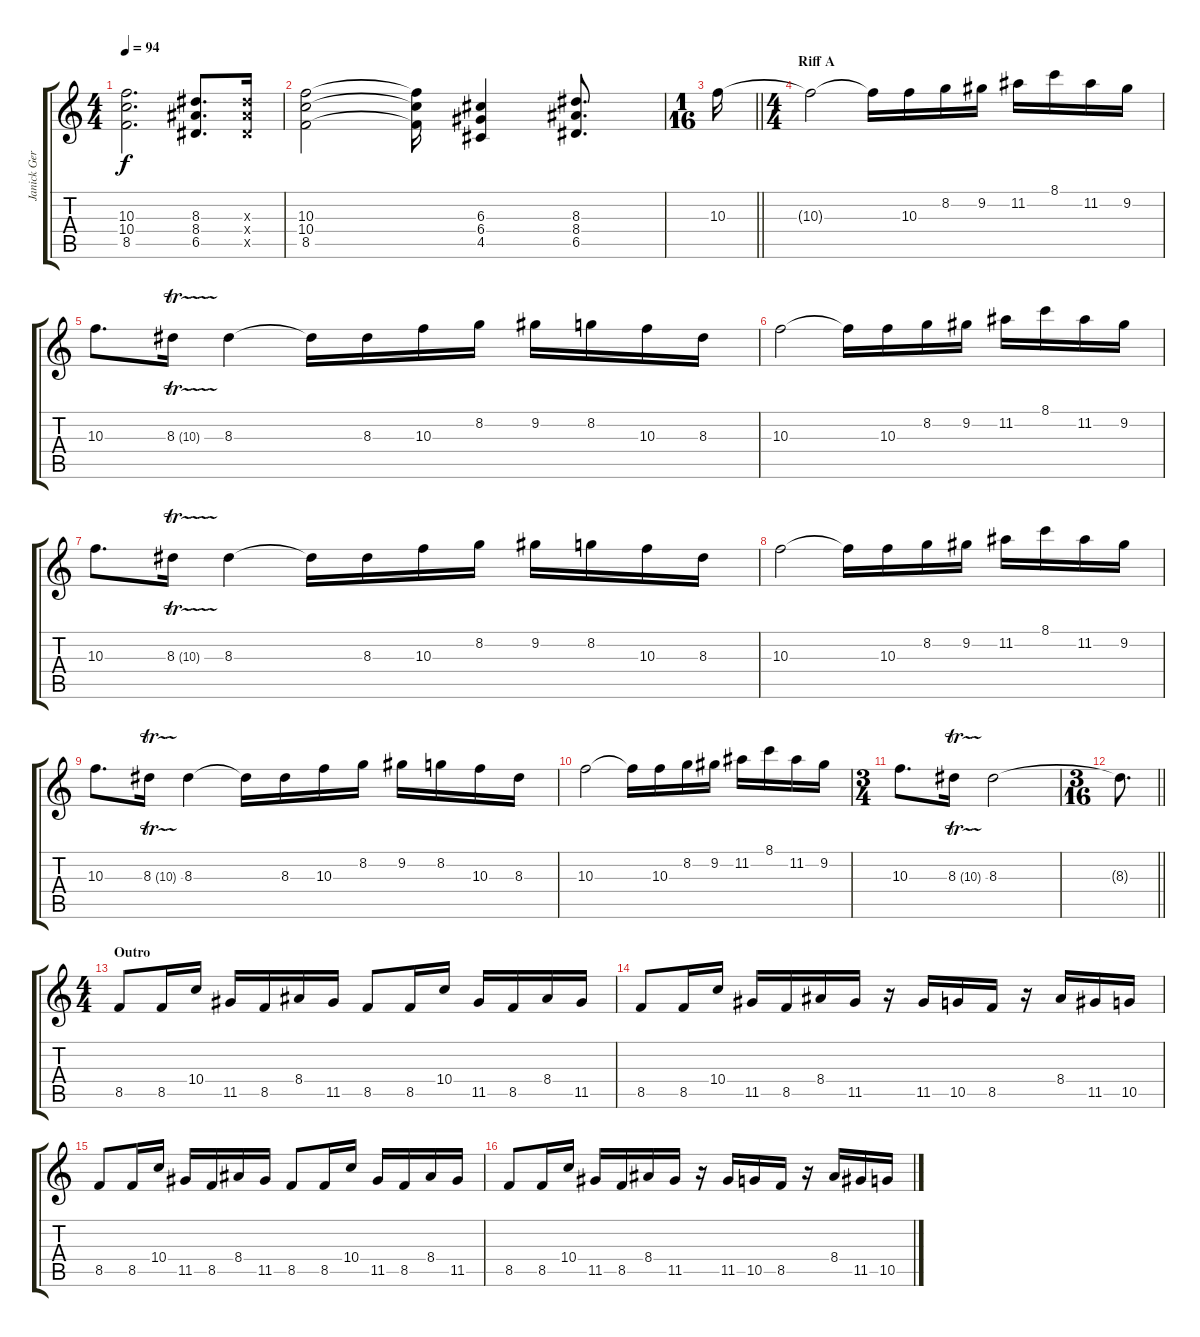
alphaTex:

\track ("Janick Gers" "Janick Ger") {instrument distortionguitar}
\staff {score tabs}
\tuning (E4 B3 G3 D3 A2 E2) {hide}
\ts (4 4)
\tempo 94
\clef g2
\ks c
(10.3 10.4 8.5).2{d dy f} (8.3 8.4 6.5).8{d} (8.3{x} 8.4{x} 6.5{x}).16 |
(10.3 10.4 8.5).2 (10.3{t} 10.4{t} 8.5{t}).16 (6.3 6.4 4.5).4 (8.3 8.4 6.5).8{d} |
\ts (1 16)
\barLineRight lightlight
10.3.16 |
\ts (4 4)
\section ("" "Riff A")
10.3{t}.2 10.3{t}.16 10.3.16 8.2.16 9.2.16 11.2.16 8.1.16 11.2.16 9.2.16 |
10.3.8{d} 8.3{tr (10 32)}.16 8.3.4 8.3{t}.16 8.3.16 10.3.16 8.2.16 9.2.16 8.2.16 10.3.16 8.3.16 |
10.3.2 10.3{t}.16 10.3.16 8.2.16 9.2.16 11.2.16 8.1.16 11.2.16 9.2.16 |
10.3.8{d} 8.3{tr (10 32)}.16 8.3.4 8.3{t}.16 8.3.16 10.3.16 8.2.16 9.2.16 8.2.16 10.3.16 8.3.16 |
10.3.2 10.3{t}.16 10.3.16 8.2.16 9.2.16 11.2.16 8.1.16 11.2.16 9.2.16 |
10.3.8{d} 8.3{tr (10 32)}.16 8.3.4 8.3{t}.16 8.3.16 10.3.16 8.2.16 9.2.16 8.2.16 10.3.16 8.3.16 |
10.3.2 10.3{t}.16 10.3.16 8.2.16 9.2.16 11.2.16 8.1.16 11.2.16 9.2.16 |
\ts (3 4)
10.3.8{d} 8.3{tr (10 32)}.16 8.3.2 |
\ts (3 16)
\barLineRight lightlight
8.3{t}.8{d} |
\ts (4 4)
\section ("" "Outro")
8.5.8 8.5.16 10.4.16 11.5.16 8.5.16 8.4.16 11.5.16 8.5.8 8.5.16 10.4.16 11.5.16 8.5.16 8.4.16 11.5.16 |
8.5.8 8.5.16 10.4.16 11.5.16 8.5.16 8.4.16 11.5.16 r.16 11.5.16 10.5.16 8.5.16 r.16 8.4.16 11.5.16 10.5.16 |
8.5.8 8.5.16 10.4.16 11.5.16 8.5.16 8.4.16 11.5.16 8.5.8 8.5.16 10.4.16 11.5.16 8.5.16 8.4.16 11.5.16 |
8.5.8 8.5.16 10.4.16 11.5.16 8.5.16 8.4.16 11.5.16 r.16 11.5.16 10.5.16 8.5.16 r.16 8.4.16 11.5.16 10.5.16
